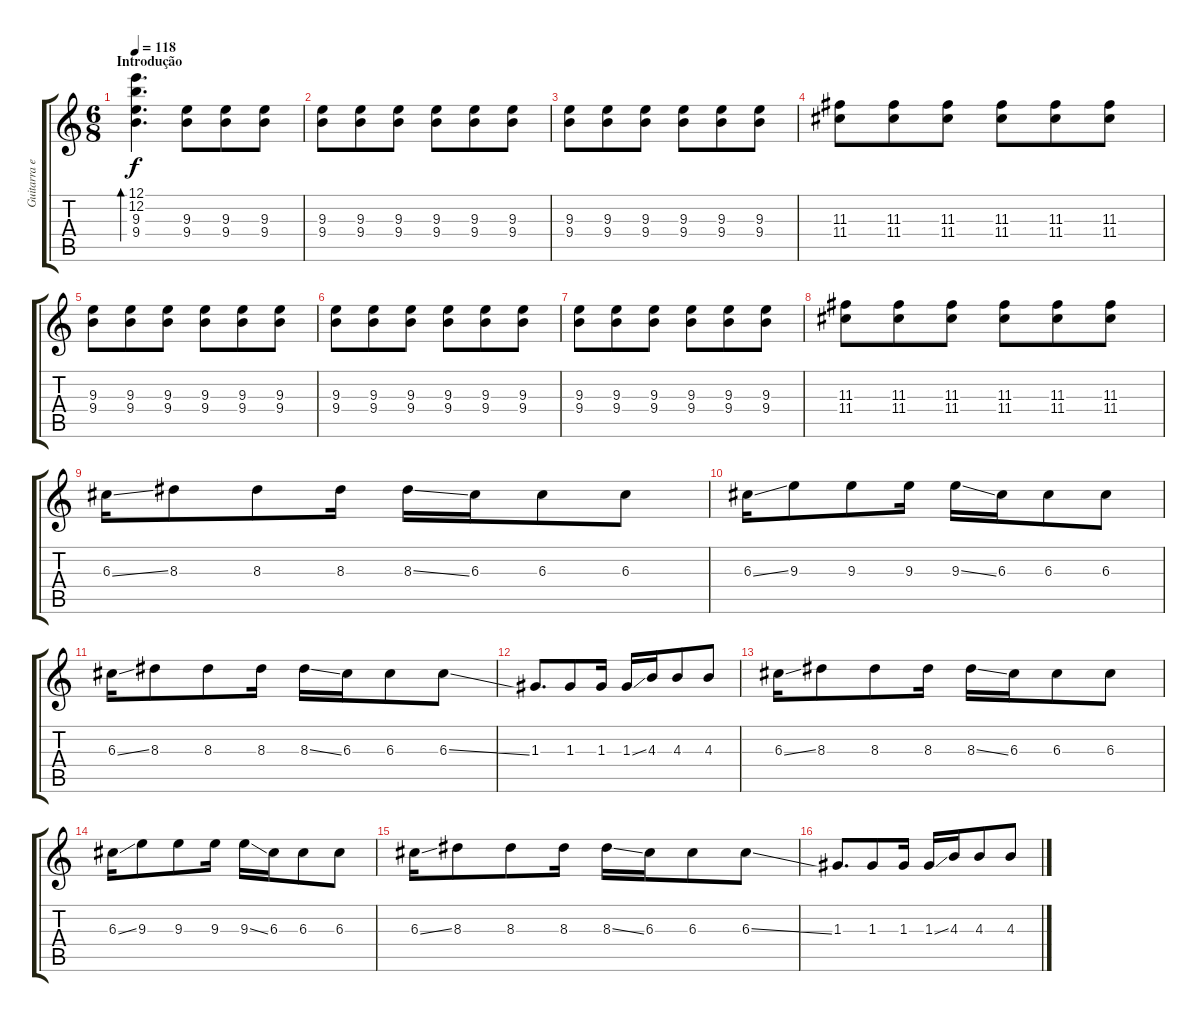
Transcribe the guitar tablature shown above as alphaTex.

\track ("Guitarra extra/pianinho" "Guitarra e") {instrument acousticguitarnylon}
\staff {score tabs}
\tuning (E4 B3 G3 D3 A2 E2) {hide}
\ts (6 8)
\section ("" "Introdução")
\tempo 118
\clef g2
\ks c
(12.1 12.2 9.3 9.4).4{d bd 480 dy f instrument acousticguitarnylon} (9.3 9.4).8 (9.3 9.4).8 (9.3 9.4).8 |
(9.3 9.4).8 (9.3 9.4).8 (9.3 9.4).8 (9.3 9.4).8 (9.3 9.4).8 (9.3 9.4).8 |
(9.3 9.4).8 (9.3 9.4).8 (9.3 9.4).8 (9.3 9.4).8 (9.3 9.4).8 (9.3 9.4).8 |
(11.3 11.4).8 (11.3 11.4).8 (11.3 11.4).8 (11.3 11.4).8 (11.3 11.4).8 (11.3 11.4).8 |
(9.3 9.4).8 (9.3 9.4).8 (9.3 9.4).8 (9.3 9.4).8 (9.3 9.4).8 (9.3 9.4).8 |
(9.3 9.4).8 (9.3 9.4).8 (9.3 9.4).8 (9.3 9.4).8 (9.3 9.4).8 (9.3 9.4).8 |
(9.3 9.4).8 (9.3 9.4).8 (9.3 9.4).8 (9.3 9.4).8 (9.3 9.4).8 (9.3 9.4).8 |
(11.3 11.4).8 (11.3 11.4).8 (11.3 11.4).8 (11.3 11.4).8 (11.3 11.4).8 (11.3 11.4).8 |
6.3{ss}.16 8.3.8 8.3.8 8.3.16 8.3{ss}.16 6.3.16 6.3.8 6.3.8 |
6.3{ss}.16 9.3.8 9.3.8 9.3.16 9.3{ss}.16 6.3.16 6.3.8 6.3.8 |
6.3{ss}.16 8.3.8 8.3.8 8.3.16 8.3{ss}.16 6.3.16 6.3.8 6.3{ss}.8 |
1.3.8{d} 1.3.8 1.3.16 1.3{ss}.16 4.3.16 4.3.8 4.3.8 |
6.3{ss}.16 8.3.8 8.3.8 8.3.16 8.3{ss}.16 6.3.16 6.3.8 6.3.8 |
6.3{ss}.16 9.3.8 9.3.8 9.3.16 9.3{ss}.16 6.3.16 6.3.8 6.3.8 |
6.3{ss}.16 8.3.8 8.3.8 8.3.16 8.3{ss}.16 6.3.16 6.3.8 6.3{ss}.8 |
1.3.8{d} 1.3.8 1.3.16 1.3{ss}.16 4.3.16 4.3.8 4.3.8
